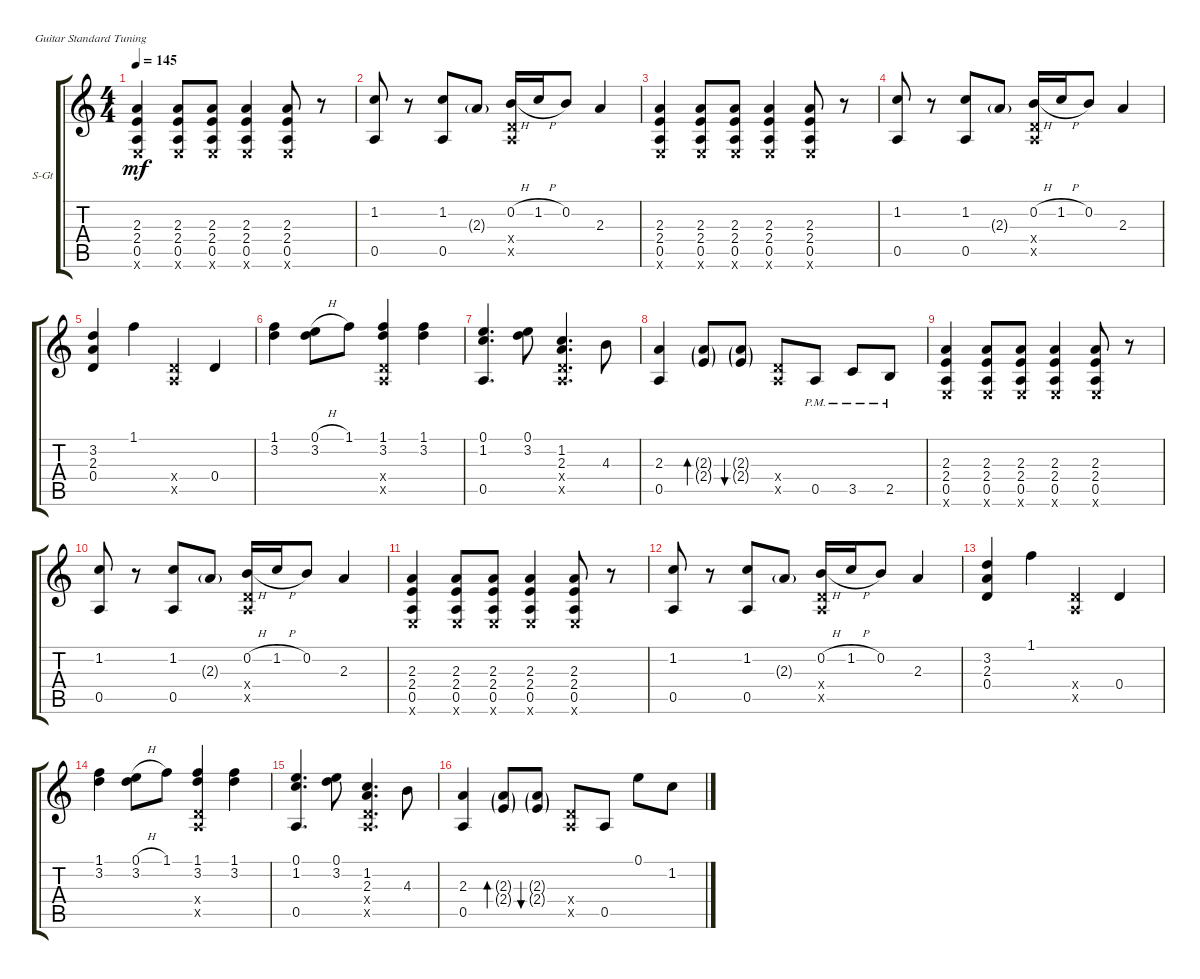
\defaultSystemsLayout 4
\bracketExtendMode groupsimilarinstruments
\firstSystemTrackNameOrientation horizontal
\otherSystemsTrackNameOrientation horizontal
\track ("Steel Guitar" "S-Gt") {instrument acousticguitarsteel}
\staff {score tabs}
\tuning (E4 B3 G3 D3 A2 E2)
\ts (4 4)
\tempo 145
\clef g2
\ks c
(0.5 2.4 2.3 0.6{x}).4{dy mf} (0.5 2.4 2.3 0.6{x}).8 (2.4 0.5 2.3 0.6{x}).8 (2.4 0.5 2.3 0.6{x}).4 (0.5 2.4 2.3 0.6{x}).8 r.8 |
(0.5 1.2).8 r.8 (1.2 0.5).8 2.3{g}.8 (0.2{h} 0.4{x} 0.5{x}).16 1.2{h}.16 0.2.8 2.3.4 |
(0.5 2.4 2.3 0.6{x}).4 (0.5 2.4 2.3 0.6{x}).8 (2.4 0.5 2.3 0.6{x}).8 (2.4 0.5 2.3 0.6{x}).4 (0.5 2.4 0.6{x} 2.3).8 r.8 |
(0.5 1.2).8 r.8 (1.2 0.5).8 2.3{g}.8 (0.2{h} 0.4{x} 0.5{x}).16 1.2{h}.16 0.2.8 2.3.4 |
(2.3 3.2 0.4).4 1.1.4 (0.5{x} 0.4{x}).4 0.4.4 |
(1.1 3.2).4 (3.2 0.1{h}).8 1.1.8 (1.1 3.2 0.4{x} 0.5{x}).4 (1.1 3.2).4 |
(0.1 1.2 0.5).4{d} (0.1 3.2).8 (1.2 2.3 0.4{x} 0.5{x}).4{d} 4.3.8 |
(0.5 2.3).4 (2.4{g} 2.3{g}).8{bd 30} (2.3{g} 2.4{g}).8{bu 30} (0.5{x} 0.4{x}).8 0.5{pm}.8 3.5{pm}.8 2.5{pm}.8 |
(0.5 2.4 2.3 0.6{x}).4 (0.5 2.4 2.3 0.6{x}).8 (2.4 0.5 2.3 0.6{x}).8 (2.4 0.5 2.3 0.6{x}).4 (0.5 2.4 2.3 0.6{x}).8 r.8 |
(0.5 1.2).8 r.8 (1.2 0.5).8 2.3{g}.8 (0.2{h} 0.4{x} 0.5{x}).16 1.2{h}.16 0.2.8 2.3.4 |
(0.5 2.4 2.3 0.6{x}).4 (0.5 2.4 2.3 0.6{x}).8 (2.4 0.5 2.3 0.6{x}).8 (2.4 0.5 2.3 0.6{x}).4 (0.5 2.4 0.6{x} 2.3).8 r.8 |
(0.5 1.2).8 r.8 (1.2 0.5).8 2.3{g}.8 (0.2{h} 0.4{x} 0.5{x}).16 1.2{h}.16 0.2.8 2.3.4 |
(2.3 3.2 0.4).4 1.1.4 (0.5{x} 0.4{x}).4 0.4.4 |
(1.1 3.2).4 (3.2 0.1{h}).8 1.1.8 (1.1 3.2 0.4{x} 0.5{x}).4 (1.1 3.2).4 |
(0.1 1.2 0.5).4{d} (0.1 3.2).8 (1.2 2.3 0.4{x} 0.5{x}).4{d} 4.3.8 |
(0.5 2.3).4 (2.4{g} 2.3{g}).8{bd 30} (2.3{g} 2.4{g}).8{bu 30} (0.5{x} 0.4{x}).8 0.5.8 0.1.8 1.2.8
